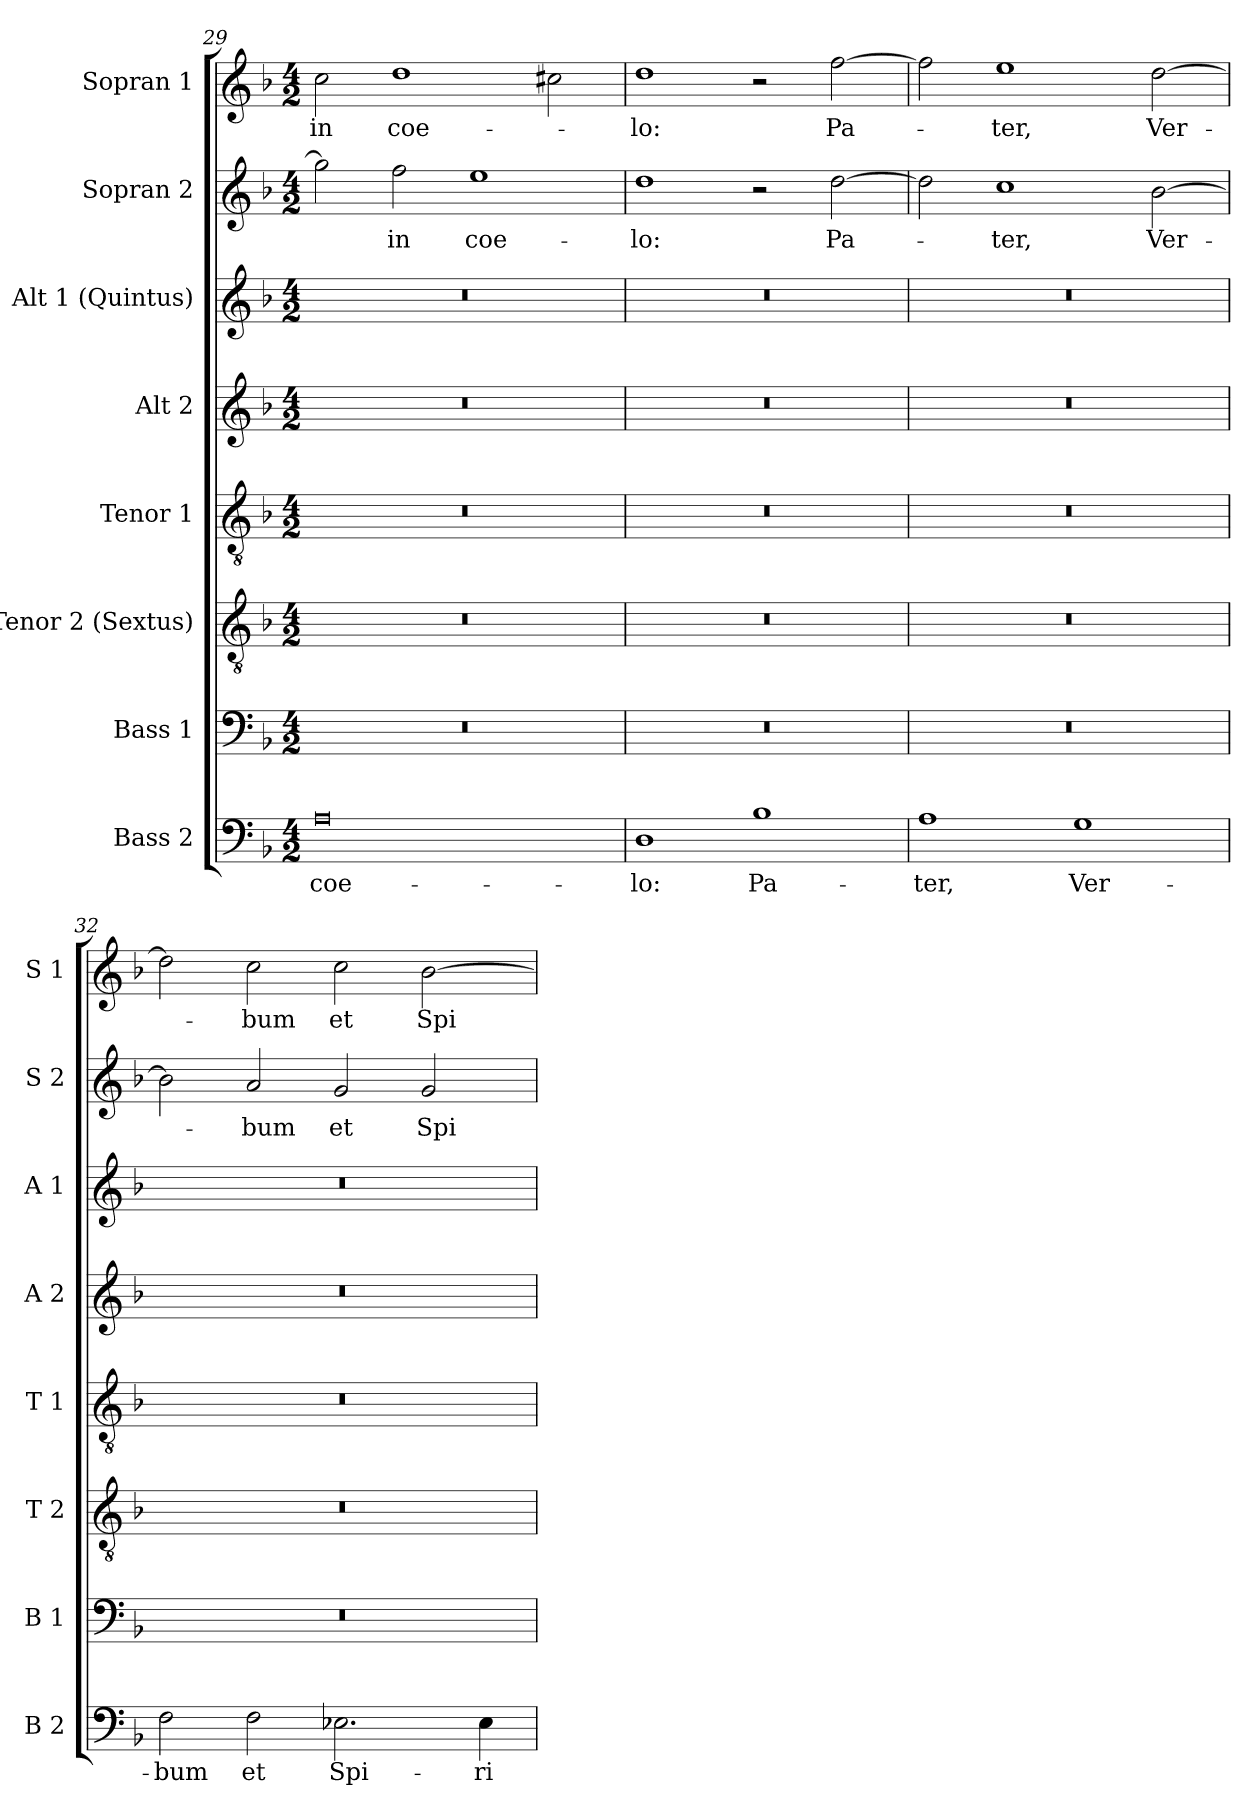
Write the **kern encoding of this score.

**kern	**text	**kern	**kern	**kern	**kern	**kern	**kern	**text	**kern	**text
*part8	*part8	*part7	*part6	*part5	*part4	*part3	*part2	*part2	*part1	*part1
*staff8	*staff8	*staff7	*staff6	*staff5	*staff4	*staff3	*staff2	*staff2	*staff1	*staff1
*I"Bass 2	*	*I"Bass 1	*I"Tenor 2 (Sextus)	*I"Tenor 1	*I"Alt 2	*I"Alt 1 (Quintus)	*I"Sopran 2	*	*I"Sopran 1	*
*I'B 2	*	*I'B 1	*I'T 2	*I'T 1	*I'A 2	*I'A 1	*I'S 2	*	*I'S 1	*
*clefF4	*	*clefF4	*clefGv2	*clefGv2	*clefG2	*clefG2	*clefG2	*	*clefG2	*
*k[b-]	*	*k[b-]	*k[b-]	*k[b-]	*k[b-]	*k[b-]	*k[b-]	*	*k[b-]	*
*M4/2	*	*M4/2	*M4/2	*M4/2	*M4/2	*M4/2	*M4/2	*	*M4/2	*
=29	=29	=29	=29	=29	=29	=29	=29	=29	=29	=29
0A	coe-	0r	0r	0r	0r	0r	2gg\]	.	2cc\	in
.	.	.	.	.	.	.	2ff\	in	1dd	coe-
.	.	.	.	.	.	.	1ee	coe-	.	.
.	.	.	.	.	.	.	.	.	2cc#X\	.
=30	=30	=30	=30	=30	=30	=30	=30	=30	=30	=30
1D	-lo:	0r	0r	0r	0r	0r	1dd	-lo:	1dd	-lo:
1B-	Pa-	.	.	.	.	.	2r	.	2r	.
.	.	.	.	.	.	.	[2dd\	Pa-	[2ff\	Pa-
=31	=31	=31	=31	=31	=31	=31	=31	=31	=31	=31
1A	-ter,	0r	0r	0r	0r	0r	2dd\]	.	2ff\]	.
.	.	.	.	.	.	.	1cc	-ter,	1ee	-ter,
1G	Ver-	.	.	.	.	.	.	.	.	.
.	.	.	.	.	.	.	[2b-\	Ver-	[2dd\	Ver-
!!LO:LB:g=z
=32	=32	=32	=32	=32	=32	=32	=32	=32	=32	=32
2F\	-bum	0r	0r	0r	0r	0r	2b-\]	.	2dd\]	.
2F\	et	.	.	.	.	.	2a/	-bum	2cc\	-bum
2.E-X\	Spi-	.	.	.	.	.	2g/	et	2cc\	et
.	.	.	.	.	.	.	2g/	Spi-	[2b-\	Spi-
4E-\	-ri-	.	.	.	.	.	.	.	.	.
=	=	=	=	=	=	=	=	=	=	=
*-	*-	*-	*-	*-	*-	*-	*-	*-	*-	*-
